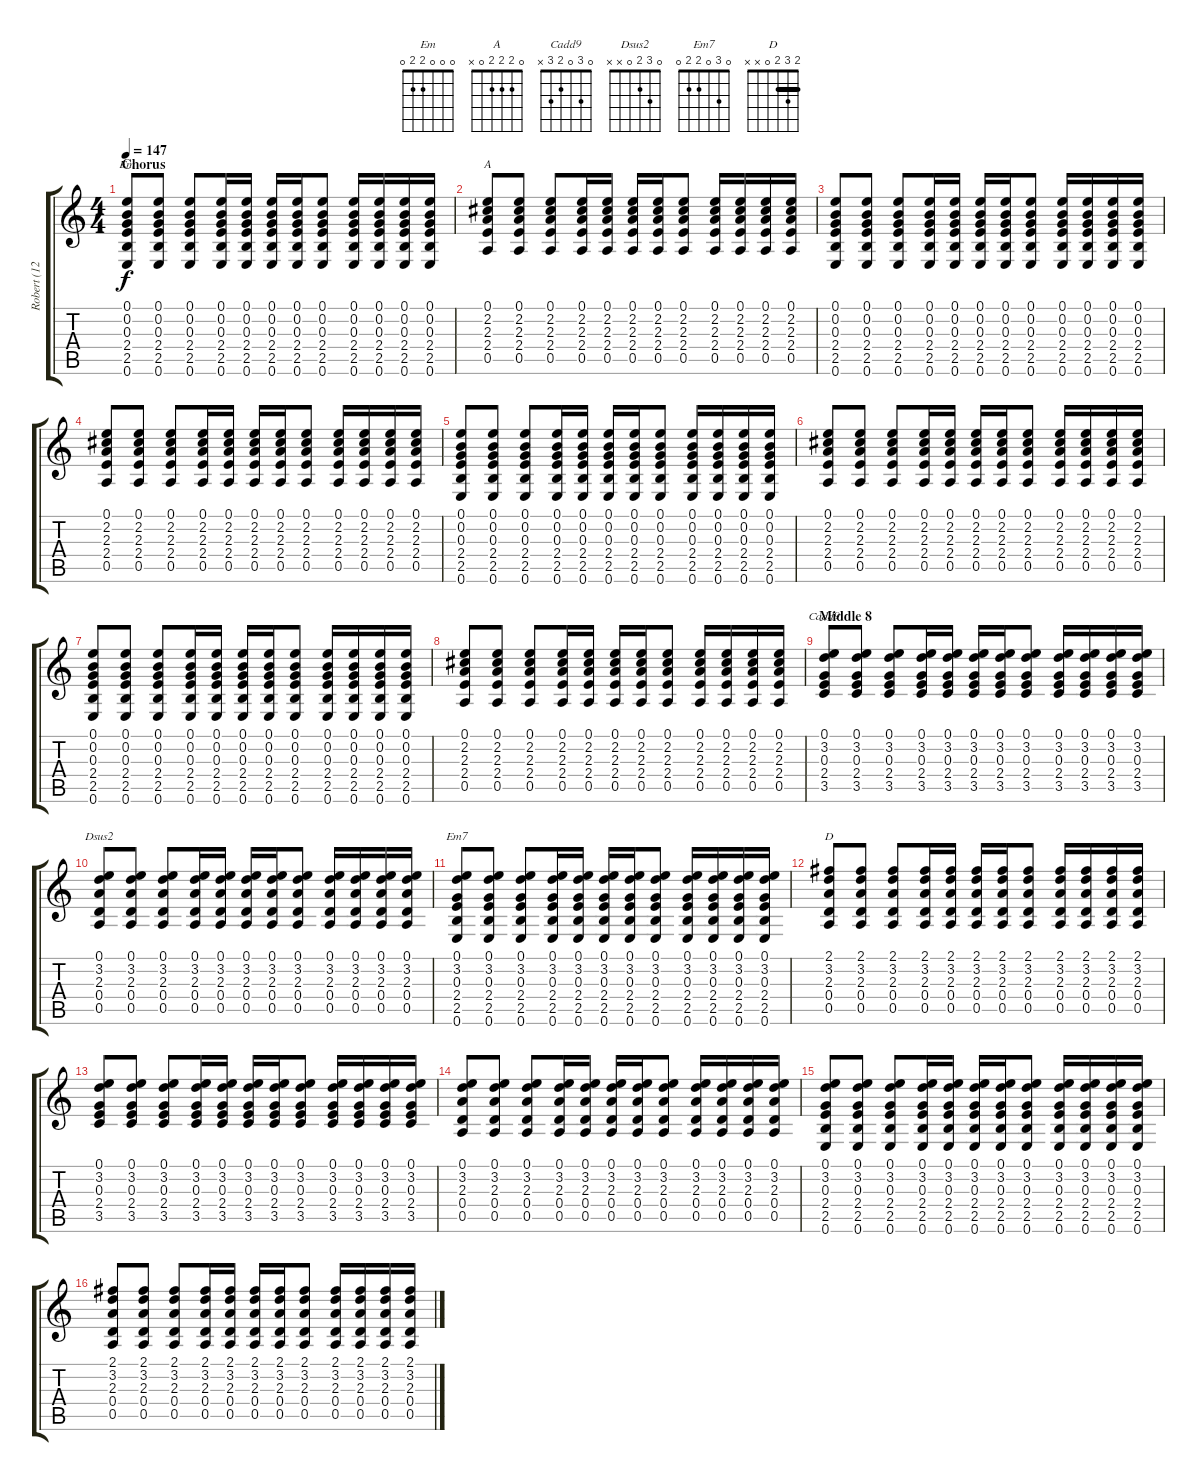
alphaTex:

\track ("Robert (12-strings guitar)" "Robert (12") {instrument acousticguitarnylon}
\staff {score tabs}
\tuning (E4 B3 G3 D3 A2 E2) {hide}
\chord ("Em" 0 0 0 2 2 0)
\chord ("A" 0 2 2 2 0 x)
\chord ("Cadd9" 0 3 0 2 3 x)
\chord ("Dsus2" 0 3 2 0 x x)
\chord ("Em7" 0 3 0 2 2 0)
\chord ("D" 2 3 2 0 x x) {barre 2}
\ts (4 4)
\section ("" "Chorus")
\tempo 147
\clef g2
\ks c
(0.1 0.2 0.3 2.4 2.5 0.6).8{ch "Em" dy f} (0.1 0.2 0.3 2.4 2.5 0.6).8 (0.1 0.2 0.3 2.4 2.5 0.6).8 (0.1 0.2 0.3 2.4 2.5 0.6).16 (0.1 0.2 0.3 2.4 2.5 0.6).16 (0.1 0.2 0.3 2.4 2.5 0.6).16 (0.1 0.2 0.3 2.4 2.5 0.6).16 (0.1 0.2 0.3 2.4 2.5 0.6).8 (0.1 0.2 0.3 2.4 2.5 0.6).16 (0.1 0.2 0.3 2.4 2.5 0.6).16 (0.1 0.2 0.3 2.4 2.5 0.6).16 (0.1 0.2 0.3 2.4 2.5 0.6).16 |
(0.1 2.2 2.3 2.4 0.5).8{ch "A"} (0.1 2.2 2.3 2.4 0.5).8 (0.1 2.2 2.3 2.4 0.5).8 (0.1 2.2 2.3 2.4 0.5).16 (0.1 2.2 2.3 2.4 0.5).16 (0.1 2.2 2.3 2.4 0.5).16 (0.1 2.2 2.3 2.4 0.5).16 (0.1 2.2 2.3 2.4 0.5).8 (0.1 2.2 2.3 2.4 0.5).16 (0.1 2.2 2.3 2.4 0.5).16 (0.1 2.2 2.3 2.4 0.5).16 (0.1 2.2 2.3 2.4 0.5).16 |
(0.1 0.2 0.3 2.4 2.5 0.6).8 (0.1 0.2 0.3 2.4 2.5 0.6).8 (0.1 0.2 0.3 2.4 2.5 0.6).8 (0.1 0.2 0.3 2.4 2.5 0.6).16 (0.1 0.2 0.3 2.4 2.5 0.6).16 (0.1 0.2 0.3 2.4 2.5 0.6).16 (0.1 0.2 0.3 2.4 2.5 0.6).16 (0.1 0.2 0.3 2.4 2.5 0.6).8 (0.1 0.2 0.3 2.4 2.5 0.6).16 (0.1 0.2 0.3 2.4 2.5 0.6).16 (0.1 0.2 0.3 2.4 2.5 0.6).16 (0.1 0.2 0.3 2.4 2.5 0.6).16 |
(0.1 2.2 2.3 2.4 0.5).8 (0.1 2.2 2.3 2.4 0.5).8 (0.1 2.2 2.3 2.4 0.5).8 (0.1 2.2 2.3 2.4 0.5).16 (0.1 2.2 2.3 2.4 0.5).16 (0.1 2.2 2.3 2.4 0.5).16 (0.1 2.2 2.3 2.4 0.5).16 (0.1 2.2 2.3 2.4 0.5).8 (0.1 2.2 2.3 2.4 0.5).16 (0.1 2.2 2.3 2.4 0.5).16 (0.1 2.2 2.3 2.4 0.5).16 (0.1 2.2 2.3 2.4 0.5).16 |
(0.1 0.2 0.3 2.4 2.5 0.6).8 (0.1 0.2 0.3 2.4 2.5 0.6).8 (0.1 0.2 0.3 2.4 2.5 0.6).8 (0.1 0.2 0.3 2.4 2.5 0.6).16 (0.1 0.2 0.3 2.4 2.5 0.6).16 (0.1 0.2 0.3 2.4 2.5 0.6).16 (0.1 0.2 0.3 2.4 2.5 0.6).16 (0.1 0.2 0.3 2.4 2.5 0.6).8 (0.1 0.2 0.3 2.4 2.5 0.6).16 (0.1 0.2 0.3 2.4 2.5 0.6).16 (0.1 0.2 0.3 2.4 2.5 0.6).16 (0.1 0.2 0.3 2.4 2.5 0.6).16 |
(0.1 2.2 2.3 2.4 0.5).8 (0.1 2.2 2.3 2.4 0.5).8 (0.1 2.2 2.3 2.4 0.5).8 (0.1 2.2 2.3 2.4 0.5).16 (0.1 2.2 2.3 2.4 0.5).16 (0.1 2.2 2.3 2.4 0.5).16 (0.1 2.2 2.3 2.4 0.5).16 (0.1 2.2 2.3 2.4 0.5).8 (0.1 2.2 2.3 2.4 0.5).16 (0.1 2.2 2.3 2.4 0.5).16 (0.1 2.2 2.3 2.4 0.5).16 (0.1 2.2 2.3 2.4 0.5).16 |
(0.1 0.2 0.3 2.4 2.5 0.6).8 (0.1 0.2 0.3 2.4 2.5 0.6).8 (0.1 0.2 0.3 2.4 2.5 0.6).8 (0.1 0.2 0.3 2.4 2.5 0.6).16 (0.1 0.2 0.3 2.4 2.5 0.6).16 (0.1 0.2 0.3 2.4 2.5 0.6).16 (0.1 0.2 0.3 2.4 2.5 0.6).16 (0.1 0.2 0.3 2.4 2.5 0.6).8 (0.1 0.2 0.3 2.4 2.5 0.6).16 (0.1 0.2 0.3 2.4 2.5 0.6).16 (0.1 0.2 0.3 2.4 2.5 0.6).16 (0.1 0.2 0.3 2.4 2.5 0.6).16 |
(0.1 2.2 2.3 2.4 0.5).8 (0.1 2.2 2.3 2.4 0.5).8 (0.1 2.2 2.3 2.4 0.5).8 (0.1 2.2 2.3 2.4 0.5).16 (0.1 2.2 2.3 2.4 0.5).16 (0.1 2.2 2.3 2.4 0.5).16 (0.1 2.2 2.3 2.4 0.5).16 (0.1 2.2 2.3 2.4 0.5).8 (0.1 2.2 2.3 2.4 0.5).16 (0.1 2.2 2.3 2.4 0.5).16 (0.1 2.2 2.3 2.4 0.5).16 (0.1 2.2 2.3 2.4 0.5).16 |
\section ("" "Middle 8")
(0.1 3.2 0.3 2.4 3.5).8{ch "Cadd9"} (0.1 3.2 0.3 2.4 3.5).8 (0.1 3.2 0.3 2.4 3.5).8 (0.1 3.2 0.3 2.4 3.5).16 (0.1 3.2 0.3 2.4 3.5).16 (0.1 3.2 0.3 2.4 3.5).16 (0.1 3.2 0.3 2.4 3.5).16 (0.1 3.2 0.3 2.4 3.5).8 (0.1 3.2 0.3 2.4 3.5).16 (0.1 3.2 0.3 2.4 3.5).16 (0.1 3.2 0.3 2.4 3.5).16 (0.1 3.2 0.3 2.4 3.5).16 |
(0.1 3.2 2.3 0.4 0.5).8{ch "Dsus2"} (0.1 3.2 2.3 0.4 0.5).8 (0.1 3.2 2.3 0.4 0.5).8 (0.1 3.2 2.3 0.4 0.5).16 (0.1 3.2 2.3 0.4 0.5).16 (0.1 3.2 2.3 0.4 0.5).16 (0.1 3.2 2.3 0.4 0.5).16 (0.1 3.2 2.3 0.4 0.5).8 (0.1 3.2 2.3 0.4 0.5).16 (0.1 3.2 2.3 0.4 0.5).16 (0.1 3.2 2.3 0.4 0.5).16 (0.1 3.2 2.3 0.4 0.5).16 |
(0.1 3.2 0.3 2.4 2.5 0.6).8{ch "Em7"} (0.1 3.2 0.3 2.4 2.5 0.6).8 (0.1 3.2 0.3 2.4 2.5 0.6).8 (0.1 3.2 0.3 2.4 2.5 0.6).16 (0.1 3.2 0.3 2.4 2.5 0.6).16 (0.1 3.2 0.3 2.4 2.5 0.6).16 (0.1 3.2 0.3 2.4 2.5 0.6).16 (0.1 3.2 0.3 2.4 2.5 0.6).8 (0.1 3.2 0.3 2.4 2.5 0.6).16 (0.1 3.2 0.3 2.4 2.5 0.6).16 (0.1 3.2 0.3 2.4 2.5 0.6).16 (0.1 3.2 0.3 2.4 2.5 0.6).16 |
(2.1 3.2 2.3 0.4 0.5).8{ch "D"} (2.1 3.2 2.3 0.4 0.5).8 (2.1 3.2 2.3 0.4 0.5).8 (2.1 3.2 2.3 0.4 0.5).16 (2.1 3.2 2.3 0.4 0.5).16 (2.1 3.2 2.3 0.4 0.5).16 (2.1 3.2 2.3 0.4 0.5).16 (2.1 3.2 2.3 0.4 0.5).8 (2.1 3.2 2.3 0.4 0.5).16 (2.1 3.2 2.3 0.4 0.5).16 (2.1 3.2 2.3 0.4 0.5).16 (2.1 3.2 2.3 0.4 0.5).16 |
(0.1 3.2 0.3 2.4 3.5).8 (0.1 3.2 0.3 2.4 3.5).8 (0.1 3.2 0.3 2.4 3.5).8 (0.1 3.2 0.3 2.4 3.5).16 (0.1 3.2 0.3 2.4 3.5).16 (0.1 3.2 0.3 2.4 3.5).16 (0.1 3.2 0.3 2.4 3.5).16 (0.1 3.2 0.3 2.4 3.5).8 (0.1 3.2 0.3 2.4 3.5).16 (0.1 3.2 0.3 2.4 3.5).16 (0.1 3.2 0.3 2.4 3.5).16 (0.1 3.2 0.3 2.4 3.5).16 |
(0.1 3.2 2.3 0.4 0.5).8 (0.1 3.2 2.3 0.4 0.5).8 (0.1 3.2 2.3 0.4 0.5).8 (0.1 3.2 2.3 0.4 0.5).16 (0.1 3.2 2.3 0.4 0.5).16 (0.1 3.2 2.3 0.4 0.5).16 (0.1 3.2 2.3 0.4 0.5).16 (0.1 3.2 2.3 0.4 0.5).8 (0.1 3.2 2.3 0.4 0.5).16 (0.1 3.2 2.3 0.4 0.5).16 (0.1 3.2 2.3 0.4 0.5).16 (0.1 3.2 2.3 0.4 0.5).16 |
(0.1 3.2 0.3 2.4 2.5 0.6).8 (0.1 3.2 0.3 2.4 2.5 0.6).8 (0.1 3.2 0.3 2.4 2.5 0.6).8 (0.1 3.2 0.3 2.4 2.5 0.6).16 (0.1 3.2 0.3 2.4 2.5 0.6).16 (0.1 3.2 0.3 2.4 2.5 0.6).16 (0.1 3.2 0.3 2.4 2.5 0.6).16 (0.1 3.2 0.3 2.4 2.5 0.6).8 (0.1 3.2 0.3 2.4 2.5 0.6).16 (0.1 3.2 0.3 2.4 2.5 0.6).16 (0.1 3.2 0.3 2.4 2.5 0.6).16 (0.1 3.2 0.3 2.4 2.5 0.6).16 |
(2.1 3.2 2.3 0.4 0.5).8 (2.1 3.2 2.3 0.4 0.5).8 (2.1 3.2 2.3 0.4 0.5).8 (2.1 3.2 2.3 0.4 0.5).16 (2.1 3.2 2.3 0.4 0.5).16 (2.1 3.2 2.3 0.4 0.5).16 (2.1 3.2 2.3 0.4 0.5).16 (2.1 3.2 2.3 0.4 0.5).8 (2.1 3.2 2.3 0.4 0.5).16 (2.1 3.2 2.3 0.4 0.5).16 (2.1 3.2 2.3 0.4 0.5).16 (2.1 3.2 2.3 0.4 0.5).16
